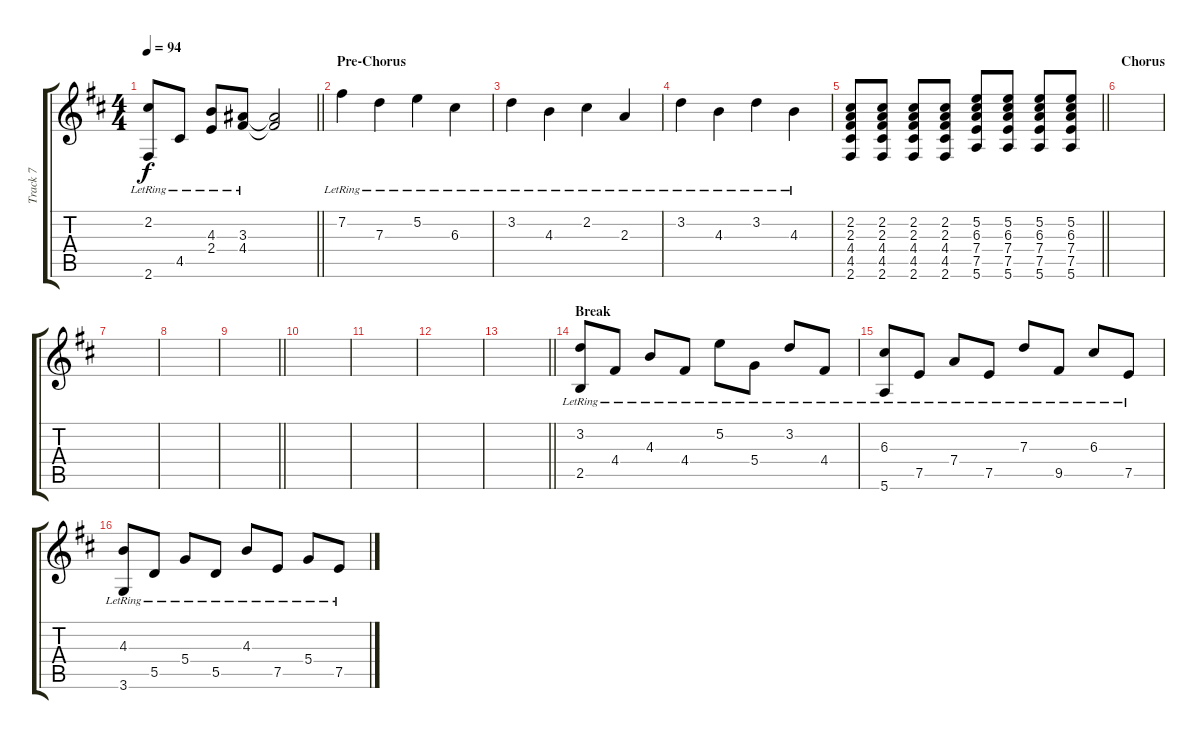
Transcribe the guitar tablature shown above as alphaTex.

\track ("Track 7" "Track 7") {instrument acousticguitarnylon}
\staff {score tabs}
\tuning (E4 B3 G3 D3 A2 E2) {hide}
\ts (4 4)
\tempo 94
\clef g2
\barLineRight lightlight
\ks d
(2.2{lr} 2.6{lr}).8{dy f} 4.5{lr}.8 (4.3{lr} 2.4{lr}).8 (3.3{lr} 4.4{lr}).8 (3.3{t} 4.4{t}).2 |
\section ("" "Pre-Chorus")
7.2{lr}.4 7.3{lr}.4 5.2{lr}.4 6.3{lr}.4 |
3.2{lr}.4 4.3{lr}.4 2.2{lr}.4 2.3{lr}.4 |
3.2{lr}.4 4.3{lr}.4 3.2{lr}.4 4.3{lr}.4 |
\barLineRight lightlight
(2.2 2.3 4.4 4.5 2.6).8 (2.2 2.3 4.4 4.5 2.6).8 (2.2 2.3 4.4 4.5 2.6).8 (2.2 2.3 4.4 4.5 2.6).8 (5.2 6.3 7.4 7.5 5.6).8 (5.2 6.3 7.4 7.5 5.6).8 (5.2 6.3 7.4 7.5 5.6).8 (5.2 6.3 7.4 7.5 5.6).8 |
\section ("" "Chorus")
|
|
|
\barLineRight lightlight
|
\section ("" "")
|
|
|
\barLineRight lightlight
|
\section ("" "Break")
(3.2{lr} 2.5{lr}).8 4.4{lr}.8 4.3{lr}.8 4.4{lr}.8 5.2{lr}.8 5.4{lr}.8 3.2{lr}.8 4.4{lr}.8 |
(6.3{lr} 5.6{lr}).8 7.5{lr}.8 7.4{lr}.8 7.5{lr}.8 7.3{lr}.8 9.5{lr}.8 6.3{lr}.8 7.5{lr}.8 |
(4.3{lr} 3.6{lr}).8 5.5{lr}.8 5.4{lr}.8 5.5{lr}.8 4.3{lr}.8 7.5{lr}.8 5.4{lr}.8 7.5{lr}.8
